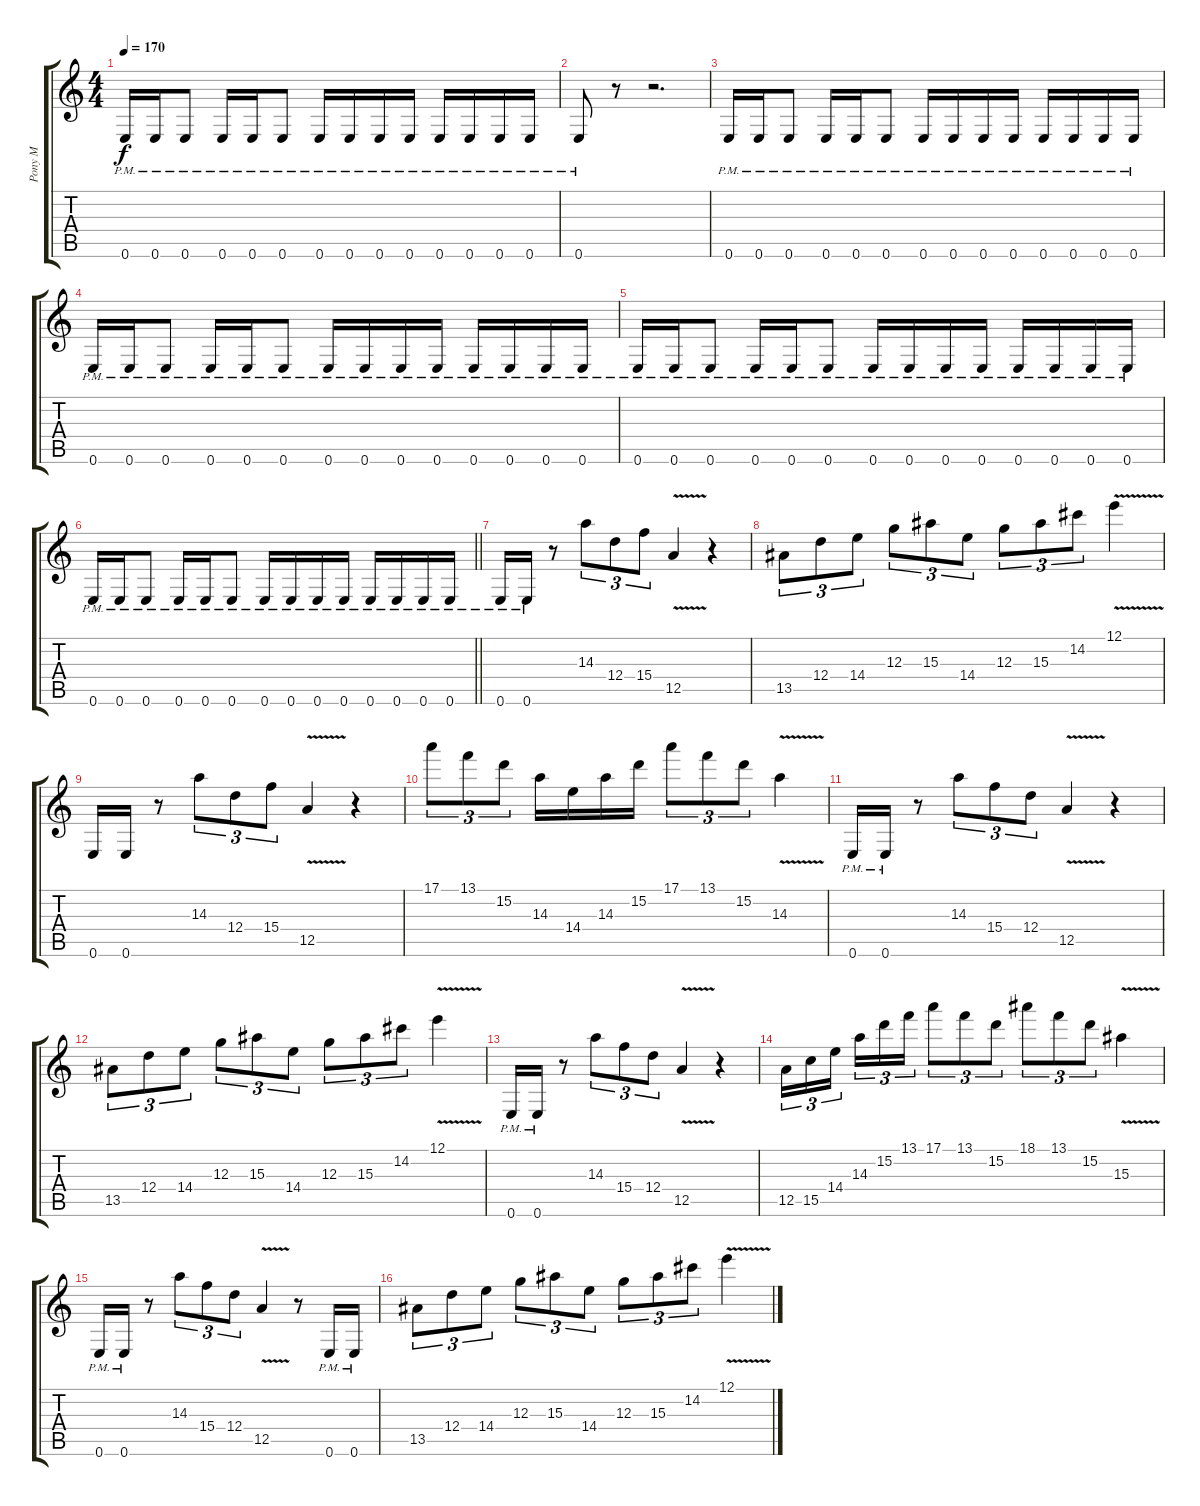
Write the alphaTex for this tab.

\track ("Pony M" "Pony M") {instrument overdrivenguitar}
\staff {score tabs}
\tuning (E4 B3 G3 D3 A2 E2) {hide}
\ts (4 4)
\tempo 180
\tempo 170
\clef g2
\ks c
0.6{pm}.16{dy f} 0.6{pm}.16 0.6{pm}.8 0.6{pm}.16 0.6{pm}.16 0.6{pm}.8 0.6{pm}.16 0.6{pm}.16 0.6{pm}.16 0.6{pm}.16 0.6{pm}.16 0.6{pm}.16 0.6{pm}.16 0.6{pm}.16 |
0.6{pm}.8 r.8 r.2{d} |
0.6{pm}.16{balance 0} 0.6{pm}.16 0.6{pm}.8 0.6{pm}.16 0.6{pm}.16 0.6{pm}.8 0.6{pm}.16 0.6{pm}.16 0.6{pm}.16 0.6{pm}.16 0.6{pm}.16 0.6{pm}.16 0.6{pm}.16 0.6{pm}.16 |
0.6{pm}.16 0.6{pm}.16 0.6{pm}.8 0.6{pm}.16 0.6{pm}.16 0.6{pm}.8 0.6{pm}.16 0.6{pm}.16 0.6{pm}.16 0.6{pm}.16 0.6{pm}.16 0.6{pm}.16 0.6{pm}.16 0.6{pm}.16 |
0.6{pm}.16 0.6{pm}.16 0.6{pm}.8 0.6{pm}.16 0.6{pm}.16 0.6{pm}.8 0.6{pm}.16 0.6{pm}.16 0.6{pm}.16 0.6{pm}.16 0.6{pm}.16 0.6{pm}.16 0.6{pm}.16 0.6{pm}.16 |
\barLineRight lightlight
0.6{pm}.16 0.6{pm}.16 0.6{pm}.8 0.6{pm}.16 0.6{pm}.16 0.6{pm}.8 0.6{pm}.16 0.6{pm}.16 0.6{pm}.16 0.6{pm}.16 0.6{pm}.16 0.6{pm}.16 0.6{pm}.16 0.6{pm}.16 |
0.6{pm}.16 0.6{pm}.16 r.8 14.3.8{tu (3 2)} 12.4.8{tu (3 2)} 15.4.8{tu (3 2)} 12.5{v}.4 r.4 |
13.5.8{tu (3 2)} 12.4.8{tu (3 2)} 14.4.8{tu (3 2)} 12.3.8{tu (3 2)} 15.3.8{tu (3 2)} 14.4.8{tu (3 2)} 12.3.8{tu (3 2)} 15.3.8{tu (3 2)} 14.2.8{tu (3 2)} 12.1{v}.4 |
0.6.16 0.6.16 r.8 14.3.8{tu (3 2)} 12.4.8{tu (3 2)} 15.4.8{tu (3 2)} 12.5{v}.4 r.4 |
17.1.8{tu (3 2)} 13.1.8{tu (3 2)} 15.2.8{tu (3 2)} 14.3.16 14.4.16 14.3.16 15.2.16 17.1.8{tu (3 2)} 13.1.8{tu (3 2)} 15.2.8{tu (3 2)} 14.3{v}.4 |
0.6{pm}.16 0.6{pm}.16 r.8 14.3.8{tu (3 2)} 15.4.8{tu (3 2)} 12.4.8{tu (3 2)} 12.5{v}.4 r.4 |
13.5.8{tu (3 2)} 12.4.8{tu (3 2)} 14.4.8{tu (3 2)} 12.3.8{tu (3 2)} 15.3.8{tu (3 2)} 14.4.8{tu (3 2)} 12.3.8{tu (3 2)} 15.3.8{tu (3 2)} 14.2.8{tu (3 2)} 12.1{v}.4 |
0.6{pm}.16 0.6{pm}.16 r.8 14.3.8{tu (3 2)} 15.4.8{tu (3 2)} 12.4.8{tu (3 2)} 12.5{v}.4 r.4 |
12.5.16{tu (3 2)} 15.5.16{tu (3 2)} 14.4.16{tu (3 2) beam splitsecondary} 14.3.16{tu (3 2)} 15.2.16{tu (3 2)} 13.1.16{tu (3 2)} 17.1.8{tu (3 2)} 13.1.8{tu (3 2)} 15.2.8{tu (3 2)} 18.1.8{tu (3 2)} 13.1.8{tu (3 2)} 15.2.8{tu (3 2)} 15.3{v}.4 |
0.6{pm}.16 0.6{pm}.16 r.8 14.3.8{tu (3 2)} 15.4.8{tu (3 2)} 12.4.8{tu (3 2)} 12.5{v}.4 r.8 0.6{pm}.16 0.6{pm}.16 |
13.5.8{tu (3 2)} 12.4.8{tu (3 2)} 14.4.8{tu (3 2)} 12.3.8{tu (3 2)} 15.3.8{tu (3 2)} 14.4.8{tu (3 2)} 12.3.8{tu (3 2)} 15.3.8{tu (3 2)} 14.2.8{tu (3 2)} 12.1{v}.4
